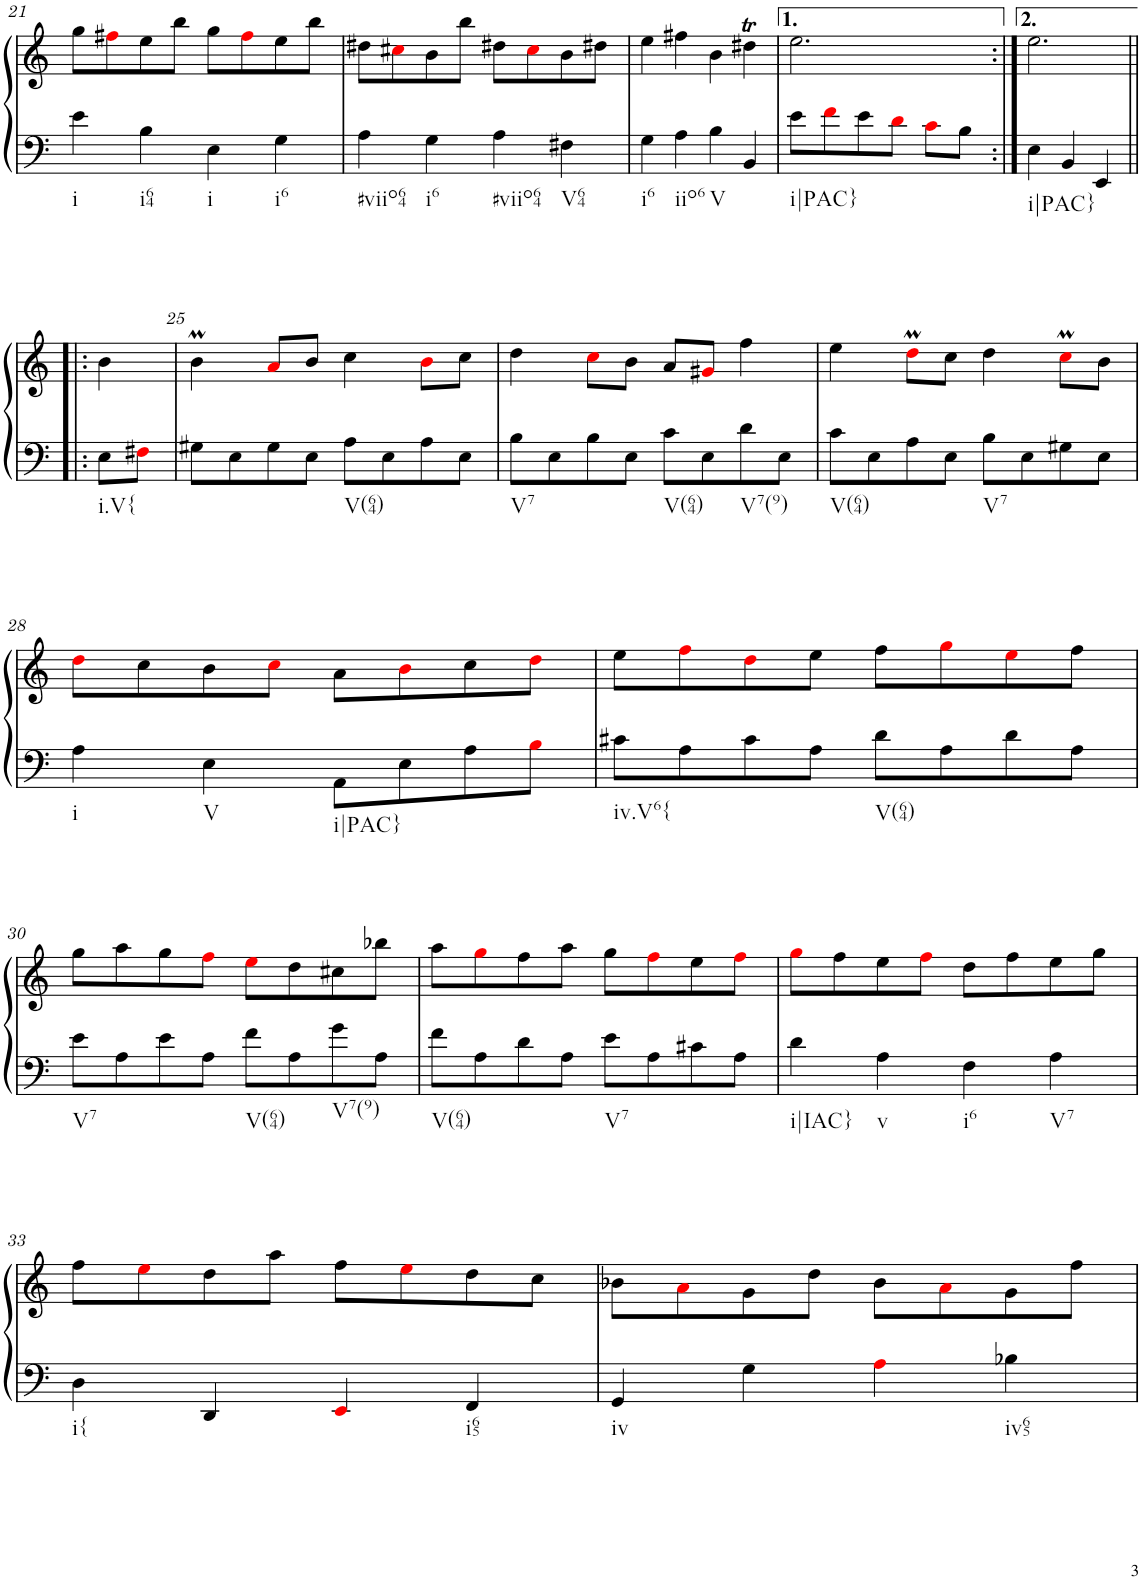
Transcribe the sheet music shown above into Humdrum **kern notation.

**kern	**kern
*part1	*part1
*staff2	*staff1
*I"Klavier linke Hand	*
!!LO:PB:g=z
*clefF4	*clefG2
*k[]	*k[]
*M2/2	*M2/2
*met(c|)	*met(c|)
=21	=21
!LO:TX:b:t=i	!
4e\	8gg\L
.	8ff#Xi\
!LO:TX:b:t=i64	!
4B\	8ee\
.	8bb\J
!LO:TX:b:t=i	!
4E\	8gg\L
.	8ff#i\
!LO:TX:b:t=i6	!
4G\	8ee\
.	8bb\J
=22	=22
!LO:TX:b:t=#viio64	!
4A\	8dd#X\L
.	8cc#Xi\
!LO:TX:b:t=i6	!
4G\	8b\
.	8bb\J
!LO:TX:b:t=#viio64	!
4A\	8dd#X\L
.	8cc#i\
!LO:TX:b:t=V64	!
4F#X\	8b\
.	8dd#X\J
=23	=23
!LO:TX:b:t=i6	!
4G\	4ee\
!LO:TX:b:t=iio6	!
4A\	4ff#X\
!LO:TX:b:t=V	!
4B\	4b\
4BB/	4dd#Xt\
=24	=24
!LO:TX:b:t=i|PAC}	!
8e\L	2.ee\
8fi\	.
8e\	.
8di\J	.
8ci\L	.
8B\J	.
=24X1:|!	=24X1:|!
!LO:TX:b:t=i|PAC}	!
4E\	2.ee\
4BB/	.
4EE/	.
!!LO:LB:g=z
=24X2!|:	=24X2!|:
!LO:TX:b:t=i.V{	!
8E\L	4b\
8F#Xi\J	.
=25	=25
8G#X\L	4bm\
8E\	.
8G#\	8ai/L
8E\J	8b/J
!LO:TX:b:t=V(64)	!
8A\L	4cc\
8E\	.
8A\	8bi\L
8E\J	8cc\J
=26	=26
!LO:TX:b:t=V7	!
8B\L	4dd\
8E\	.
8B\	8cci\L
8E\J	8b\J
!LO:TX:b:t=V(64)	!
8c\L	8a/L
8E\	8g#Xi/J
!LO:TX:b:t=V7(9)	!
8d\	4ff\
8E\J	.
=27	=27
!LO:TX:b:t=V(64)	!
8c\L	4ee\
8E\	.
8A\	8ddMi\L
8E\J	8cc\J
!LO:TX:b:t=V7	!
8B\L	4dd\
8E\	.
8G#X\	8ccMi\L
8E\J	8b\J
!!LO:LB:g=z
=28	=28
!LO:TX:b:t=i	!
4A\	8ddi\L
.	8cc\
!LO:TX:b:t=V	!
4E\	8b\
.	8cci\J
!LO:TX:b:t=i|PAC}	!
8AA\L	8a\L
8E\	8bi\
8A\	8cc\
8Bi\J	8ddi\J
=29	=29
!LO:TX:b:t=iv.V6{	!
8c#X\L	8ee\L
8A\	8ffi\
8c#\	8ddi\
8A\J	8ee\J
!LO:TX:b:t=V(64)	!
8d\L	8ff\L
8A\	8ggi\
8d\	8eei\
8A\J	8ff\J
!!LO:LB:g=z
=30	=30
!LO:TX:b:t=V7	!
8e\L	8gg\L
8A\	8aa\
8e\	8gg\
8A\J	8ffi\J
!LO:TX:b:t=V(64)	!
8f\L	8eei\L
8A\	8dd\
!LO:TX:b:t=V7(9)	!
8g\	8cc#X\
8A\J	8bb-X\J
=31	=31
!LO:TX:b:t=V(64)	!
8f\L	8aa\L
8A\	8ggi\
8d\	8ff\
8A\J	8aa\J
!LO:TX:b:t=V7	!
8e\L	8gg\L
8A\	8ffi\
8c#X\	8ee\
8A\J	8ffi\J
=32	=32
!LO:TX:b:t=i|IAC}	!
4d\	8ggi\L
.	8ff\
!LO:TX:b:t=v	!
4A\	8ee\
.	8ffi\J
!LO:TX:b:t=i6	!
4F\	8dd\L
.	8ff\
!LO:TX:b:t=V7	!
4A\	8ee\
.	8gg\J
!!LO:LB:g=z
=33	=33
!LO:TX:b:t=i{	!
4D\	8ff\L
.	8eei\
4DD/	8dd\
.	8aa\J
4EEi/	8ff\L
.	8eei\
!LO:TX:b:t=i65	!
4FF/	8dd\
.	8cc\J
=34	=34
!LO:TX:b:t=iv	!
4GG/	8b-X\L
.	8ai\
4G\	8g\
.	8dd\J
4Ai\	8b-\L
.	8ai\
!LO:TX:b:t=iv65	!
4B-X\	8g\
.	8ff\J
=	=
*-	*-
